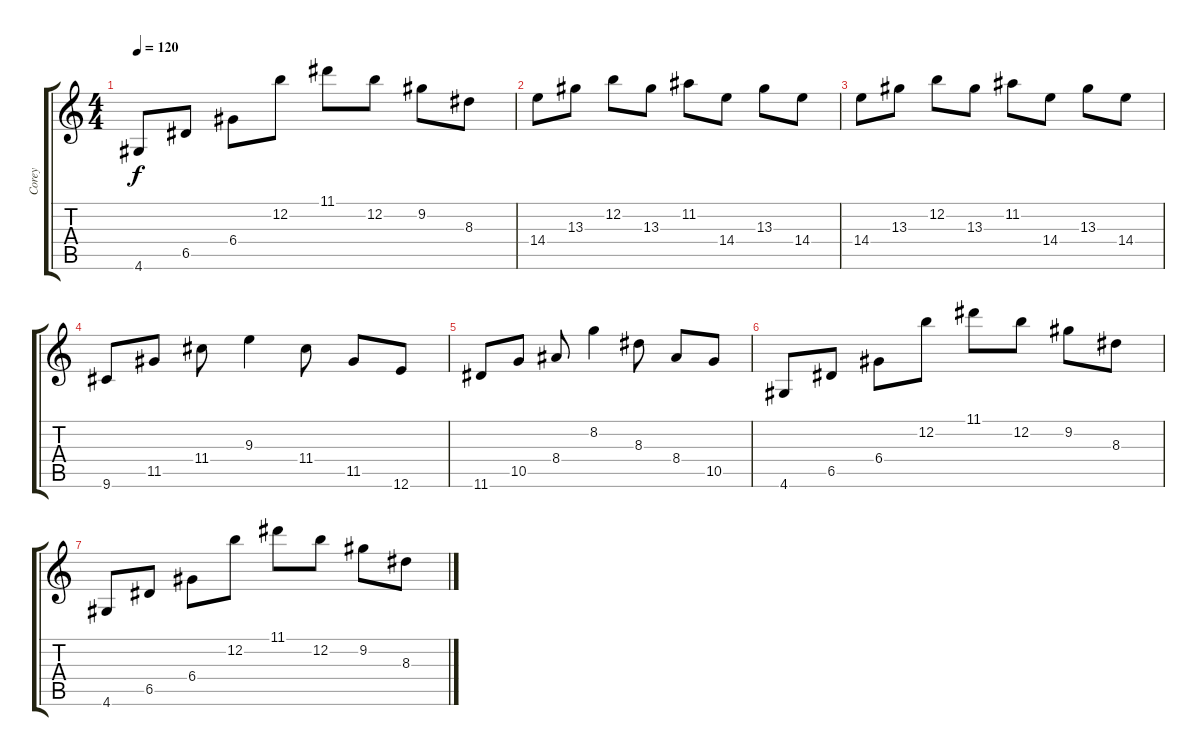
\track ("Corey" "Corey") {instrument distortionguitar}
\staff {score tabs}
\tuning (E4 B3 G3 D3 A2 E2) {hide}
\ts (4 4)
\tempo 120
\clef g2
\ks c
4.6.8{dy f} 6.5.8 6.4.8 12.2.8 11.1.8 12.2.8 9.2.8 8.3.8 |
14.4.8 13.3.8 12.2.8 13.3.8 11.2.8 14.4.8 13.3.8 14.4.8 |
14.4.8 13.3.8 12.2.8 13.3.8 11.2.8 14.4.8 13.3.8 14.4.8 |
9.6.8 11.5.8 11.4.8 9.3.4 11.4.8 11.5.8 12.6.8 |
11.6.8 10.5.8 8.4.8 8.2.4 8.3.8 8.4.8 10.5.8 |
4.6.8{volume 8 instrument electricguitarjazz} 6.5.8 6.4.8 12.2.8 11.1.8 12.2.8 9.2.8 8.3.8 |
4.6.8 6.5.8 6.4.8 12.2.8 11.1.8 12.2.8 9.2.8 8.3.8
